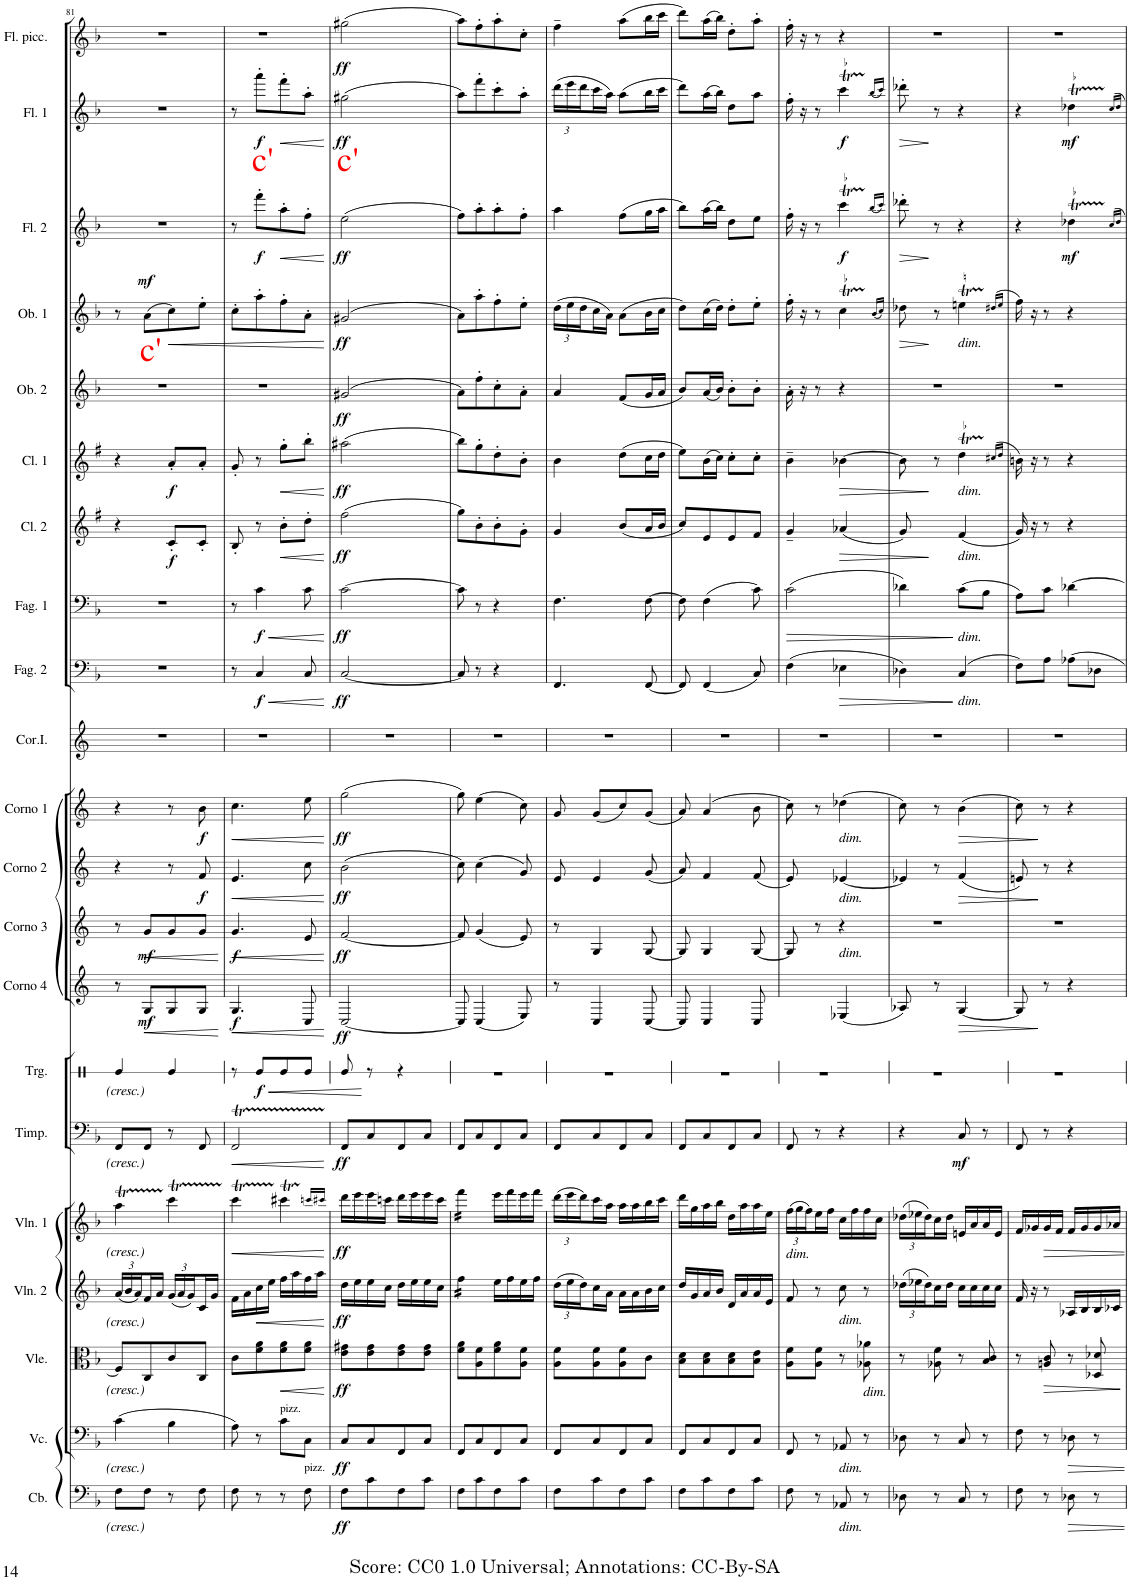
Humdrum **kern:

**kern	**dynam	**kern	**dynam	**kern	**dynam	**kern	**dynam	**kern	**dynam	**kern	**dynam	**kern	**dynam	**kern	**dynam	**kern	**dynam	**kern	**dynam	**kern	**dynam	**kern	**kern	**dynam	**kern	**dynam	**kern	**dynam	**kern	**dynam	**kern	**dynam	**kern	**text	**dynam	**kern	**dynam	**kern	**text	**dynam	**kern	**dynam
*part21	*part21	*part20	*part20	*part19	*part19	*part18	*part18	*part17	*part17	*part16	*part16	*part15	*part15	*part14	*part14	*part13	*part13	*part12	*part12	*part11	*part11	*part10	*part9	*part9	*part8	*part8	*part7	*part7	*part6	*part6	*part5	*part5	*part4	*part4	*part4	*part3	*part3	*part2	*part2	*part2	*part1	*part1
*staff21	*staff21	*staff20	*staff20	*staff19	*staff19	*staff18	*staff18	*staff17	*staff17	*staff16	*staff16	*staff15	*staff15	*staff14	*staff14	*staff13	*staff13	*staff12	*staff12	*staff11	*staff11	*staff10	*staff9	*staff9	*staff8	*staff8	*staff7	*staff7	*staff6	*staff6	*staff5	*staff5	*staff4	*staff4	*staff4	*staff3	*staff3	*staff2	*staff2	*staff2	*staff1	*staff1
*I"Contrabassi	*	*I"Violoncelli	*	*I"Viole	*	*I"Violini 2	*	*I"Violini  1	*	*I"Timpani	*	*I"Triangolo	*	*I"Corno in F 4	*	*I"Corno in F 3	*	*I"Corno in F 2	*	*I"Corno in F 1	*	*I"Corno Inglese	*I"Fagotto 2	*	*I"Fagotto 1	*	*I"Bb Clarinetto 2	*	*I"Bb Clarinetto 1	*	*I"Oboe 2	*	*I"Oboe 1	*	*	*I"Flauto 2	*	*I"Flauto 1	*	*	*I"Flauto Piccolo	*
*I'Cb.	*	*I'Vc.	*	*I'Vle.	*	*I'Vln. 2	*	*I'Vln. 1	*	*I'Timp.	*	*I'Trg.	*	*I'Corno 4	*	*I'Corno 3	*	*I'Corno 2	*	*I'Corno 1	*	*I'Cor.I.	*I'Fag. 2	*	*I'Fag. 1	*	*I'Cl. 2	*	*I'Cl. 1	*	*I'Ob. 2	*	*I'Ob. 1	*	*	*I'Fl. 2	*	*I'Fl. 1	*	*	*I'Fl. picc.	*
!!LO:PB:g=z
*clefF4	*	*clefF4	*	*clefC3	*	*clefG2	*	*clefG2	*	*clefF4	*	*clefX	*	*clefG2	*	*clefG2	*	*clefG2	*	*clefG2	*	*clefG2	*clefF4	*	*clefF4	*	*clefG2	*	*clefG2	*	*clefG2	*	*clefG2	*	*	*clefG2	*	*clefG2	*	*	*clefG2	*
*Trd7c12	*	*	*	*	*	*	*	*	*	*	*	*	*	*Trd4c7	*	*Trd4c7	*	*Trd4c7	*	*Trd4c7	*	*Trd4c7	*	*	*	*	*Trd1c2	*	*Trd1c2	*	*	*	*	*	*	*	*	*	*	*	*Trd-7c-12	*
*k[b-]	*	*k[b-]	*	*k[b-]	*	*k[b-]	*	*k[b-]	*	*k[b-]	*	*k[]	*	*k[]	*	*k[]	*	*k[]	*	*k[]	*	*k[]	*k[b-]	*	*k[b-]	*	*k[f#]	*	*k[f#]	*	*k[b-]	*	*k[b-]	*	*	*k[b-]	*	*k[b-]	*	*	*k[b-]	*
*M2/4	*	*M2/4	*	*M2/4	*	*M2/4	*	*M2/4	*	*M2/4	*	*M2/4	*	*M2/4	*	*M2/4	*	*M2/4	*	*M2/4	*	*M2/4	*M2/4	*	*M2/4	*	*M2/4	*	*M2/4	*	*M2/4	*	*M2/4	*	*	*M2/4	*	*M2/4	*	*	*M2/4	*
*	*	*	*	*	*	*Xbrackettup	*	*	*	*	*	*	*	*	*	*	*	*	*	*	*	*	*	*	*	*	*	*	*	*	*	*	*	*	*	*	*	*	*	*	*	*
=81	=81	=81	=81	=81	=81	=81	=81	=81	=81	=81	=81	=81	=81	=81	=81	=81	=81	=81	=81	=81	=81	=81	=81	=81	=81	=81	=81	=81	=81	=81	=81	=81	=81	=81	=81	=81	=81	=81	=81	=81	=81	=81
8F\L	.	(4c\	.	8F/L]	.	(24a/LL	.	4aat\	.	8FF/L	.	4Re/	.	8r	.	8r	.	4r	.	4r	.	2r	2r	.	2r	.	4r	.	4r	.	2r	.	8r	.	.	2r	.	2r	.	.	2r	.
.	.	.	.	.	.	24b-/	.	.	.	.	.	.	.	.	.	.	.	.	.	.	.	.	.	.	.	.	.	.	.	.	.	.	.	.	.	.	.	.	.	.	.	.
.	.	.	.	.	.	24a/)	.	.	.	.	.	.	.	.	.	.	.	.	.	.	.	.	.	.	.	.	.	.	.	.	.	.	.	.	.	.	.	.	.	.	.	.
!	!	!	!	!	!	!	!	!	!	!	!	!	!	!	!LO:HP:b	!	!LO:HP:b	!	!	!	!	!	!	!	!	!	!	!	!	!	!	!	!	!LO:LY:b:color=#FF0000	!	!	!	!	!	!	!	!
!	!	!	!	!	!	!	!	!	!	!	!	!	!	!	!LO:DY:n=1:b	!	!LO:DY:n=1:b	!	!	!	!	!	!	!	!	!	!	!	!	!	!	!	!	!	!LO:DY:a	!	!	!	!	!	!	!
8F\J	.	.	.	8C/	.	16f/	.	.	.	8FF/J	.	.	.	8G/L	< mf	8g/L	< mf	.	.	.	.	.	.	.	.	.	.	.	.	.	.	.	(8a\L	c'	mf	.	.	.	.	.	.	.
.	.	.	.	.	.	16a/JJ	.	.	.	.	.	.	.	.	.	.	.	.	.	.	.	.	.	.	.	.	.	.	.	.	.	.	.	.	.	.	.	.	.	.	.	.
!	!	!	!	!	!	!	!	!	!	!	!	!	!	!	!	!	!	!	!	!	!	!	!	!	!	!	!	!LO:DY:b	!	!LO:DY:b	!	!	!	!	!LO:HP:b	!	!	!	!	!	!	!
8r	.	4B-\	.	8c/	.	(24g/LL	.	4cccT\	.	8r	.	4Re/	.	8G/	.	8g/	.	8r	.	8r	.	.	.	.	.	.	8c'/L	f	8a'/L	f	.	.	8cc\)	.	<	.	.	.	.	.	.	.
.	.	.	.	.	.	24a/	.	.	.	.	.	.	.	.	.	.	.	.	.	.	.	.	.	.	.	.	.	.	.	.	.	.	.	.	.	.	.	.	.	.	.	.
.	.	.	.	.	.	24g/)	.	.	.	.	.	.	.	.	.	.	.	.	.	.	.	.	.	.	.	.	.	.	.	.	.	.	.	.	.	.	.	.	.	.	.	.
!	!	!	!	!	!	!	!	!	!	!	!	!	!	!	!	!	!	!	!LO:DY:b	!	!LO:DY:b	!	!	!	!	!	!	!	!	!	!	!	!	!	!	!	!	!	!	!	!	!
8F\	.	.	.	8C/J	.	16c/	.	.	.	8FF/	.	.	.	8G/J	.	8g/J	.	8f/	f	8b\	f	.	.	.	.	.	8c'/J	.	8a'/J	.	.	.	8ee'\J	.	.	.	.	.	.	.	.	.
.	.	.	.	.	.	16g/JJ	.	.	.	.	.	.	.	.	.	.	.	.	.	.	.	.	.	.	.	.	.	.	.	.	.	.	.	.	.	.	.	.	.	.	.	.
.	.	.	.	.	.	.	.	.	.	.	.	.	.	.	[	.	[	.	.	.	.	.	.	.	.	.	.	.	.	.	.	.	.	.	.	.	.	.	.	.	.	.
=82	=82	=82	=82	=82	=82	=82	=82	=82	=82	=82	=82	=82	=82	=82	=82	=82	=82	=82	=82	=82	=82	=82	=82	=82	=82	=82	=82	=82	=82	=82	=82	=82	=82	=82	=82	=82	=82	=82	=82	=82	=82	=82
!	!	!	!	!	!	!	!	!	!LO:HP:b	!	!LO:HP:b	!	!	!	!LO:HP:b	!	!LO:HP:b	!	!LO:HP:b	!	!LO:HP:b	!	!	!	!	!	!	!	!	!	!	!	!	!	!	!	!	!	!	!	!	!
!	!	!	!	!	!	!	!	!	!	!	!	!	!	!	!LO:DY:n=1:b	!	!LO:DY:n=1:b	!	!	!	!	!	!	!	!	!	!	!	!	!	!	!	!	!	!	!	!	!	!	!	!	!
8F\	.	8A\)	.	8c\L	.	16f\LL	.	4cccT\	<	2FFT/	<	8r	.	4.G/	< f	4.g/	< f	4.e/	<	4.cc\	<	2r	8r	.	8r	.	8B'/	.	8g'/	.	2r	.	8cc'>\L	.	.	8r	.	8r	.	.	2r	.
.	.	.	.	.	.	16a\	.	.	.	.	.	.	.	.	.	.	.	.	.	.	.	.	.	.	.	.	.	.	.	.	.	.	.	.	.	.	.	.	.	.	.	.
!	!	!	!	!	!	!	!LO:HP:b	!	!	!	!	!	!LO:HP:b	!	!	!	!	!	!	!	!	!	!	!LO:HP:b	!	!LO:HP:b	!	!	!	!	!	!	!	!	!	!	!	!	!LO:LY:b:color=#FF0000	!	!	!
!	!	!	!	!	!	!	!	!	!	!	!	!	!LO:DY:n=1:b	!	!	!	!	!	!	!	!	!	!	!LO:DY:n=1:b	!	!LO:DY:n=1:b	!	!	!	!	!	!	!	!	!	!	!LO:DY:b	!	!	!LO:DY:b	!	!
8r	.	8r	.	8f\ 8a\	.	16cc\	<	.	.	.	.	8Re/L	< f	.	.	.	.	.	.	.	.	.	4C/	< f	4c\	< f	8r	.	8r	.	.	.	8aa'>\	.	.	8fff'\L	f	8aaa'\L	c'	f	.	.
.	.	.	.	.	.	16ee\JJ	.	.	.	.	.	.	.	.	.	.	.	.	.	.	.	.	.	.	.	.	.	.	.	.	.	.	.	.	.	.	.	.	.	.	.	.
!	!	!LO:TX:a:t=pizz.	!	!	!	!	!	!	!	!	!	!	!	!	!	!	!	!	!	!	!	!	!	!	!	!	!	!	!	!	!	!	!	!	!	!	!	!	!	!	!	!
!	!	!	!	!	!LO:HP:b	!	!	!	!	!	!	!	!	!	!	!	!	!	!	!	!	!	!	!	!	!	!	!LO:HP:b	!	!LO:HP:b	!	!	!	!	!	!	!LO:HP:b	!	!	!LO:HP:b	!	!
8r	.	8c\L	.	8f\ 8a\	<	16ff\LL	.	4ccc#Xt\	.	.	.	8Re/	.	.	.	.	.	.	.	.	.	.	.	.	.	.	8b'\L	<	8gg'\L	<	.	.	8ff'>\	.	.	8aa'\	<	8fff'\	.	<	.	.
.	.	.	.	.	.	16aa\	.	.	.	.	.	.	.	.	.	.	.	.	.	.	.	.	.	.	.	.	.	.	.	.	.	.	.	.	.	.	.	.	.	.	.	.
!LO:TX:a:t=pizz.	!	!	!	!	!	!	!	!	!	!	!	!	!	!	!	!	!	!	!	!	!	!	!	!	!	!	!	!	!	!	!	!	!	!	!	!	!	!	!	!	!	!
8F\	.	8C\J	.	8f\ 8a\J	.	16ff\	.	.	.	.	.	8Re/J	.	8C/	.	8e/	.	8cc\	.	8ee\	.	.	8C/	.	8c\	.	8dd'\J	.	8bb'\J	.	.	.	8a'>\J	.	.	8ff'\J	.	8aa'\J	.	.	.	.
.	.	.	.	.	.	16aa\JJ	.	.	.	.	.	.	.	.	.	.	.	.	.	.	.	.	.	.	.	.	.	.	.	.	.	.	.	.	.	.	.	.	.	.	.	.
.	.	.	.	.	.	.	.	16qcccn/LL	.	.	.	.	.	.	.	.	.	.	.	.	.	.	.	.	.	.	.	.	.	.	.	.	.	.	.	.	.	.	.	.	.	.
.	.	.	.	.	.	.	.	16qccc#X/JJ	.	.	.	.	.	.	.	.	.	.	.	.	.	.	.	.	.	.	.	.	.	.	.	.	.	.	.	.	.	.	.	.	.	.
.	.	.	.	.	[	.	[	.	[	.	[	.	.	.	[	.	[	.	[	.	[	.	.	[	.	[	.	[	.	[	.	.	.	.	[	.	[	.	.	[	.	.
=83	=83	=83	=83	=83	=83	=83	=83	=83	=83	=83	=83	=83	=83	=83	=83	=83	=83	=83	=83	=83	=83	=83	=83	=83	=83	=83	=83	=83	=83	=83	=83	=83	=83	=83	=83	=83	=83	=83	=83	=83	=83	=83
!	!LO:DY:b	!	!LO:DY:b	!	!LO:DY:b	!	!LO:DY:b	!	!LO:DY:b	!	!LO:DY:b	!	!	!	!LO:DY:b	!	!LO:DY:b	!	!LO:DY:b	!	!LO:DY:b	!	!	!LO:DY:b	!	!LO:DY:b	!	!LO:DY:b	!	!LO:DY:b	!	!LO:DY:b	!	!	!LO:DY:b	!	!LO:DY:b	!	!LO:LY:b:color=#FF0000	!LO:DY:b	!	!LO:DY:b
8F\L	ff	8C/L	ff	8e\ 8g#X\L	ff	16dd\LL	ff	16ddd\LL	ff	8FF/L	ff	8Re/	.	[2C/	ff	[2f/	ff	(2b\	ff	(2gg\	ff	2r	[2C/	ff	[2c\	ff	(2ff#\	ff	(2aa#X\	ff	(2g#X/	ff	(2g#X/	.	ff	(2ee\	ff	(2gg#X\	c'	ff	(2gg#X\	ff
.	.	.	.	.	.	16ee\	.	16eee\	.	.	.	.	.	.	.	.	.	.	.	.	.	.	.	.	.	.	.	.	.	.	.	.	.	.	.	.	.	.	.	.	.	.
8c\	.	8C/	.	8e\ 8g#\	.	16ee\	.	16eee\	.	8C/	.	8r	[	.	.	.	.	.	.	.	.	.	.	.	.	.	.	.	.	.	.	.	.	.	.	.	.	.	.	.	.	.
.	.	.	.	.	.	16cc\JJ	.	16cccn\JJ	.	.	.	.	.	.	.	.	.	.	.	.	.	.	.	.	.	.	.	.	.	.	.	.	.	.	.	.	.	.	.	.	.	.
8F\	.	8FF/	.	8e\ 8g#\	.	16dd\LL	.	16ddd\LL	.	8FF/	.	4r	.	.	.	.	.	.	.	.	.	.	.	.	.	.	.	.	.	.	.	.	.	.	.	.	.	.	.	.	.	.
.	.	.	.	.	.	16ee\	.	16eee\	.	.	.	.	.	.	.	.	.	.	.	.	.	.	.	.	.	.	.	.	.	.	.	.	.	.	.	.	.	.	.	.	.	.
8c\J	.	8C/J	.	8e\ 8g#\J	.	16ee\	.	16eee\	.	8C/J	.	.	.	.	.	.	.	.	.	.	.	.	.	.	.	.	.	.	.	.	.	.	.	.	.	.	.	.	.	.	.	.
.	.	.	.	.	.	16cc\JJ	.	16ccc\JJ	.	.	.	.	.	.	.	.	.	.	.	.	.	.	.	.	.	.	.	.	.	.	.	.	.	.	.	.	.	.	.	.	.	.
=84	=84	=84	=84	=84	=84	=84	=84	=84	=84	=84	=84	=84	=84	=84	=84	=84	=84	=84	=84	=84	=84	=84	=84	=84	=84	=84	=84	=84	=84	=84	=84	=84	=84	=84	=84	=84	=84	=84	=84	=84	=84	=84
*	*	*	*	*	*	*tremolo	*	*	*	*	*	*	*	*	*	*	*	*	*	*	*	*	*	*	*	*	*	*	*	*	*	*	*	*	*	*	*	*	*	*	*	*
*	*	*	*	*	*	*	*	*tremolo	*	*	*	*	*	*	*	*	*	*	*	*	*	*	*	*	*	*	*	*	*	*	*	*	*	*	*	*	*	*	*	*	*	*
8F\L	.	8FF/L	.	8f\ 8a\L	.	16ff\LL	.	16fff\LL	.	8FF/L	.	2r	.	8C/]	.	8f/]	.	8cc\)	.	8gg\)	.	2r	8C/]	.	8c\]	.	8gg\L)	.	8bb\L)	.	8a\L)	.	8a\L)	.	.	8ff\L)	.	8aa\L)	.	.	8aa\L)	.
.	.	.	.	.	.	16ff\	.	16fff\	.	.	.	.	.	.	.	.	.	.	.	.	.	.	.	.	.	.	.	.	.	.	.	.	.	.	.	.	.	.	.	.	.	.
8c\	.	8C/	.	8A\ 8f\	.	16ff\	.	16fff\	.	8C/	.	.	.	(4C/	.	(4g/	.	(4cc\	.	(4ee\	.	.	8r	.	8r	.	8b'\	.	8gg'\	.	8ff'\	.	8aa'\	.	.	8aa'\	.	8fff'\	.	.	8ff'\	.
.	.	.	.	.	.	16ff\JJ	.	16fff\JJ	.	.	.	.	.	.	.	.	.	.	.	.	.	.	.	.	.	.	.	.	.	.	.	.	.	.	.	.	.	.	.	.	.	.
*	*	*	*	*	*	*	*	*Xtremolo	*	*	*	*	*	*	*	*	*	*	*	*	*	*	*	*	*	*	*	*	*	*	*	*	*	*	*	*	*	*	*	*	*	*
*	*	*	*	*	*	*Xtremolo	*	*	*	*	*	*	*	*	*	*	*	*	*	*	*	*	*	*	*	*	*	*	*	*	*	*	*	*	*	*	*	*	*	*	*	*
8F\	.	8FF/	.	8f\ 8a\	.	16ee\LL	.	16eee\LL	.	8FF/	.	.	.	.	.	.	.	.	.	.	.	.	4r	.	4r	.	8b'\	.	8dd'\	.	8cc'\	.	8ff'\	.	.	8aa'\	.	8ccc'\	.	.	8aa'\	.
.	.	.	.	.	.	16ff\	.	16fff\	.	.	.	.	.	.	.	.	.	.	.	.	.	.	.	.	.	.	.	.	.	.	.	.	.	.	.	.	.	.	.	.	.	.
8c\J	.	8C/J	.	8A\ 8f\J	.	16ee\	.	16eee\	.	8C/J	.	.	.	8E/)	.	8e/)	.	8g/)	.	8cc\)	.	.	.	.	.	.	8g'\J	.	8b'\J	.	8a'\J	.	8ee'\J	.	.	8ff'\J	.	8aa'\J	.	.	8cc'\J	.
.	.	.	.	.	.	16ff\JJ	.	16fff\JJ	.	.	.	.	.	.	.	.	.	.	.	.	.	.	.	.	.	.	.	.	.	.	.	.	.	.	.	.	.	.	.	.	.	.
=85	=85	=85	=85	=85	=85	=85	=85	=85	=85	=85	=85	=85	=85	=85	=85	=85	=85	=85	=85	=85	=85	=85	=85	=85	=85	=85	=85	=85	=85	=85	=85	=85	=85	=85	=85	=85	=85	=85	=85	=85	=85	=85
*	*	*	*	*	*	*	*	*Xbrackettup	*	*	*	*	*	*	*	*	*	*	*	*	*	*	*	*	*	*	*	*	*	*	*	*	*Xbrackettup	*	*	*	*	*Xbrackettup	*	*	*	*
8F\L	.	8FF/L	.	8A\ 8f\L	.	(24dd\LL	.	(24ddd\LL	.	8FF/L	.	2r	.	8r	.	8r	.	8e/	.	8g/	.	2r	4.FF/	.	4.F\	.	4g/	.	4b\	.	4a/	.	(24dd\LL	.	.	4aa\	.	(24ddd\LL	.	.	4ff~\	.
.	.	.	.	.	.	24ee\	.	24eee\	.	.	.	.	.	.	.	.	.	.	.	.	.	.	.	.	.	.	.	.	.	.	.	.	24ee\	.	.	.	.	24eee\	.	.	.	.
.	.	.	.	.	.	24dd\)	.	24ddd\)	.	.	.	.	.	.	.	.	.	.	.	.	.	.	.	.	.	.	.	.	.	.	.	.	24dd\	.	.	.	.	24ddd\	.	.	.	.
8c\	.	8C/	.	8A\ 8f\	.	16cc\	.	16ccc\	.	8C/	.	.	.	4C/	.	4G/	.	4e/	.	(8g/L	.	.	.	.	.	.	.	.	.	.	.	.	16cc\	.	.	.	.	16ccc\	.	.	.	.
.	.	.	.	.	.	16a\JJ	.	16aa\JJ	.	.	.	.	.	.	.	.	.	.	.	.	.	.	.	.	.	.	.	.	.	.	.	.	16a\JJ)	.	.	.	.	16aa\JJ)	.	.	.	.
8F\	.	8FF/	.	8A\ 8f\	.	16a\LL	.	16aa\LL	.	8FF/	.	.	.	.	.	.	.	.	.	8cc/)	.	.	.	.	.	.	(8b/L	.	(8dd\L	.	(8f/L	.	(8a\L	.	.	(8ff\L	.	(>8aa\L	.	.	(8aa\L	.
.	.	.	.	.	.	16a\	.	16aa\	.	.	.	.	.	.	.	.	.	.	.	.	.	.	.	.	.	.	.	.	.	.	.	.	.	.	.	.	.	.	.	.	.	.
8c\J	.	8C/J	.	8c\J	.	16b-\	.	16bb-\	.	8C/J	.	.	.	[8C/	.	[8G/	.	(8g/	.	(8g/J	.	.	[8FF/	.	[8F\	.	16a/L	.	16cc\L	.	16g/L	.	16b-\L	.	.	16gg\L	.	16bb-\L	.	.	16bb-\L	.
.	.	.	.	.	.	16cc\JJ	.	16ccc\JJ	.	.	.	.	.	.	.	.	.	.	.	.	.	.	.	.	.	.	16b/JJ	.	16dd\JJ	.	16a/JJ	.	16cc\JJ	.	.	16aa\JJ	.	16ccc\JJ	.	.	16ccc\JJ	.
=86	=86	=86	=86	=86	=86	=86	=86	=86	=86	=86	=86	=86	=86	=86	=86	=86	=86	=86	=86	=86	=86	=86	=86	=86	=86	=86	=86	=86	=86	=86	=86	=86	=86	=86	=86	=86	=86	=86	=86	=86	=86	=86
8F\L	.	8FF/L	.	8B-\ 8d\L	.	16dd/LL	.	16ddd\LL	.	8FF/L	.	2r	.	8C/]	.	8G/]	.	8a/)	.	8a/)	.	2r	8FF/]	.	8F\]	.	8cc/L)	.	8ee\L)	.	8b-/L)	.	8dd\L)	.	.	8bb-\L)	.	8ddd\L)	.	.	8ddd\L)	.
.	.	.	.	.	.	16g/	.	16gg\	.	.	.	.	.	.	.	.	.	.	.	.	.	.	.	.	.	.	.	.	.	.	.	.	.	.	.	.	.	.	.	.	.	.
8c\	.	8C/	.	8B-\ 8d\	.	16a/	.	16aa\	.	8C/	.	.	.	4C/	.	4G/	.	4f/	.	(4a/	.	.	(4FF/	.	(4F\	.	8e/	.	(16b\L	.	(16a/L	.	(16cc\L	.	.	(16aa\L	.	(16aa\L	.	.	(16aa\L	.
.	.	.	.	.	.	16b-/JJ	.	16bb-\JJ	.	.	.	.	.	.	.	.	.	.	.	.	.	.	.	.	.	.	.	.	16cc\JJ)	.	16b-/JJ)	.	16dd\JJ)	.	.	16bb-\JJ)	.	16bb-\JJ)	.	.	16bb-\JJ)	.
8F\	.	8FF/	.	8B-\ 8d\	.	16d/LL	.	16dd\LL	.	8FF/	.	.	.	.	.	.	.	.	.	.	.	.	.	.	.	.	8e/	.	8cc'\L	.	8b-'\L	.	8dd'\L	.	.	8dd\L	.	8dd\L	.	.	8dd'\L	.
.	.	.	.	.	.	16a/	.	16aa\	.	.	.	.	.	.	.	.	.	.	.	.	.	.	.	.	.	.	.	.	.	.	.	.	.	.	.	.	.	.	.	.	.	.
8c\J	.	8C/J	.	8B-\ 8e\J	.	16a/	.	16aa\	.	8C/J	.	.	.	8C/	.	[8G/	.	(8f/	.	8b\	.	.	8C/)	.	8c\)	.	8f#/J	.	8cc'\J	.	8b-'\J	.	8ee'\J	.	.	8ee\J	.	8aa\J	.	.	8aa'\J	.
.	.	.	.	.	.	16e/JJ	.	16ee\JJ	.	.	.	.	.	.	.	.	.	.	.	.	.	.	.	.	.	.	.	.	.	.	.	.	.	.	.	.	.	.	.	.	.	.
=87	=87	=87	=87	=87	=87	=87	=87	=87	=87	=87	=87	=87	=87	=87	=87	=87	=87	=87	=87	=87	=87	=87	=87	=87	=87	=87	=87	=87	=87	=87	=87	=87	=87	=87	=87	=87	=87	=87	=87	=87	=87	=87
!	!	!	!	!	!	!	!	!LO:TX:b:i:t=dim.	!	!	!	!	!	!	!	!	!	!	!	!	!	!	!	!	!	!	!	!	!	!	!	!	!	!	!	!	!	!	!	!	!	!
!	!	!	!	!	!	!	!	!	!	!	!	!	!	!	!	!	!	!	!	!	!	!	!	!	!	!LO:HP:b	!	!	!	!	!	!	!	!	!	!	!	!	!	!	!	!
8F\	.	8FF/	.	8A\ 8f\L	.	8f/	.	(24ff\LL	.	8FF/	.	2r	.	8ryy	.	8G/]	.	8e/)	.	8cc\)	.	2r	(4F\	.	(2c\	>	4g~/	.	4b~\	.	16a'\	.	16ff'\	.	.	16ff'\	.	16ff'\	.	.	16ff'\	.
.	.	.	.	.	.	.	.	24gg\	.	.	.	.	.	.	.	.	.	.	.	.	.	.	.	.	.	.	.	.	.	.	.	.	.	.	.	.	.	.	.	.	.	.
.	.	.	.	.	.	.	.	.	.	.	.	.	.	.	.	.	.	.	.	.	.	.	.	.	.	.	.	.	.	.	16r	.	16r	.	.	16r	.	16r	.	.	16r	.
.	.	.	.	.	.	.	.	24ff\)	.	.	.	.	.	.	.	.	.	.	.	.	.	.	.	.	.	.	.	.	.	.	.	.	.	.	.	.	.	.	.	.	.	.
8r	.	8r	.	8A\ 8f\J	.	8r	.	16ee\	.	8r	.	.	.	8ryy	.	8r	.	8ryy	.	8r	.	.	.	.	.	.	.	.	.	.	8r	.	8r	.	.	8r	.	8r	.	.	8r	.
.	.	.	.	.	.	.	.	16ff\JJ	.	.	.	.	.	.	.	.	.	.	.	.	.	.	.	.	.	.	.	.	.	.	.	.	.	.	.	.	.	.	.	.	.	.
!	!	!	!	!	!	!	!	!	!	!	!	!	!	!	!	!	!	!	!	!LO:TX:b:i:t=dim.	!	!	!	!	!	!	!	!	!	!	!	!	!	!	!	!	!	!	!	!	!	!
!	!	!	!	!	!	!	!	!	!	!	!	!	!	!	!	!	!	!LO:TX:b:i:t=dim.	!	!	!	!	!	!	!	!	!	!	!	!	!	!	!	!	!	!	!	!	!	!	!	!
!	!	!	!	!	!	!	!	!	!	!	!	!	!	!LO:TX:a:i:t=dim.	!	!	!	!	!	!	!	!	!	!	!	!	!	!	!	!	!	!	!	!	!	!	!	!	!	!	!	!
!	!	!	!	!	!	!LO:TX:b:i:t=dim.	!	!	!	!	!	!	!	!	!	!	!	!	!	!	!	!	!	!	!	!	!	!	!	!	!	!	!	!	!	!	!	!	!	!	!	!
!	!	!LO:TX:b:i:t=dim.	!	!	!	!	!	!	!	!	!	!	!	!	!	!	!	!	!	!	!	!	!	!	!	!	!	!	!	!	!	!	!	!	!	!	!	!	!	!	!	!
!LO:TX:b:i:t=dim.	!	!	!	!	!	!	!	!	!	!	!	!	!	!	!	!	!	!	!	!	!	!	!	!	!	!	!	!	!	!	!	!	!	!	!	!	!	!	!	!	!	!
!	!	!	!	!	!	!	!	!	!	!	!	!	!	!	!	!	!	!	!	!	!	!	!	!LO:HP:b	!	!	!	!LO:HP:b	!	!LO:HP:b	!	!	!LO:TR:acc=-	!	!	!LO:TR:acc=-	!LO:DY:b	!LO:TR:acc=-	!	!LO:DY:b	!	!
8AA-X/	.	8AA-X/	.	8r	.	8cc\	.	16cc\LL	.	4r	.	.	.	(4E-X/	.	4r	.	[<4e-X/	.	(4dd-X\	.	.	4E-X\	>	.	.	(<4a-X/	>	[4b-X\	>	4r	.	4cct\	.	.	4ccct\	f	4ccct\	.	f	4r	.
.	.	.	.	.	.	.	.	16ff\	.	.	.	.	.	.	.	.	.	.	.	.	.	.	.	.	.	.	.	.	.	.	.	.	.	.	.	.	.	.	.	.	.	.
!	!	!	!	!LO:TX:b:i:t=dim.	!	!	!	!	!	!	!	!	!	!	!	!	!	!	!	!	!	!	!	!	!	!	!	!	!	!	!	!	!	!	!	!	!	!	!	!	!	!
8r	.	8r	.	8A-X\ 8a-X\	.	8r	.	16ff\	.	.	.	.	.	.	.	.	.	.	.	.	.	.	.	.	.	.	.	.	.	.	.	.	.	.	.	.	.	.	.	.	.	.
.	.	.	.	.	.	.	.	16cc\JJ	.	.	.	.	.	.	.	.	.	.	.	.	.	.	.	.	.	.	.	.	.	.	.	.	.	.	.	.	.	.	.	.	.	.
.	.	.	.	.	.	.	.	.	.	.	.	.	.	.	.	.	.	.	.	.	.	.	.	.	.	.	.	.	.	.	.	.	(16qb-/LL	.	.	(16qbb-/LL	.	(16qbb-/LL	.	.	.	.
.	.	.	.	.	.	.	.	.	.	.	.	.	.	.	.	.	.	.	.	.	.	.	.	.	.	.	.	.	.	.	.	.	16qcc/JJ)	.	.	16qccc/JJ)	.	16qccc/JJ)	.	.	.	.
=88	=88	=88	=88	=88	=88	=88	=88	=88	=88	=88	=88	=88	=88	=88	=88	=88	=88	=88	=88	=88	=88	=88	=88	=88	=88	=88	=88	=88	=88	=88	=88	=88	=88	=88	=88	=88	=88	=88	=88	=88	=88	=88
!	!	!	!	!	!	!	!	!	!	!	!	!	!	!	!	!	!	!	!	!	!	!	!	!	!	!	!	!	!	!	!	!	!	!	!LO:HP:b	!	!LO:HP:b	!	!	!LO:HP:b	!	!
8D-X\	.	8D-X\	.	8r	.	(24dd-X\LL	.	(24dd-X\LL	.	4r	.	2r	.	8A-X/)	.	2r	.	8e-X/]	.	8cc\)	.	2r	4D-X\)	.	4d-X\)	.	8g/)	.	8b-\]	.	2r	.	8dd-X\	.	>	8ddd-X'\	>	8ddd-X'\	.	>	2r	.
.	.	.	.	.	.	24ee-X\	.	24ee-X\	.	.	.	.	.	.	.	.	.	.	.	.	.	.	.	.	.	.	.	.	.	.	.	.	.	.	.	.	.	.	.	.	.	.
.	.	.	.	.	.	24dd-\)	.	24dd-\)	.	.	.	.	.	.	.	.	.	.	.	.	.	.	.	.	.	.	.	.	.	.	.	.	.	.	.	.	.	.	.	.	.	.
8r	.	8r	.	8A-X\ 8f\	.	16cc\	.	16cc\	.	.	.	.	.	8r	.	.	.	8r	.	8r	.	.	.	.	.	.	8ryy	]	8r	]	.	.	8r	.	]	8r	]	8r	.	]	.	.
.	.	.	.	.	.	16dd-\JJ	.	16dd-\JJ	.	.	.	.	.	.	.	.	.	.	.	.	.	.	.	.	.	.	.	.	.	.	.	.	.	.	.	.	.	.	.	.	.	.
!	!	!	!	!	!	!	!	!	!	!	!	!	!	!	!	!	!	!	!	!	!	!	!	!	!	!	!	!	!	!	!	!	!LO:TX:b:i:t=dim.	!	!	!	!	!	!	!	!	!
!	!	!	!	!	!	!	!	!	!	!	!	!	!	!	!	!	!	!	!	!	!	!	!	!	!	!	!	!	!LO:TX:b:i:t=dim.	!	!	!	!	!	!	!	!	!	!	!	!	!
!	!	!	!	!	!	!	!	!	!	!	!	!	!	!	!	!	!	!	!	!	!	!	!	!	!	!	!LO:TX:b:i:t=dim.	!	!	!	!	!	!	!	!	!	!	!	!	!	!	!
!	!	!	!	!	!	!	!	!	!	!	!	!	!	!	!	!	!	!	!	!	!	!	!	!	!LO:TX:b:i:t=dim.	!	!	!	!	!	!	!	!	!	!	!	!	!	!	!	!	!
!	!	!	!	!	!	!	!	!	!	!	!	!	!	!	!	!	!	!	!	!	!	!	!LO:TX:b:i:t=dim.	!	!	!	!	!	!	!	!	!	!	!	!	!	!	!	!	!	!	!
!	!	!	!	!	!	!	!	!	!	!	!LO:DY:b	!	!	!	!LO:HP:b	!	!	!	!LO:HP:b	!	!LO:HP:b	!	!	!	!	!	!	!	!LO:TR:acc=-	!	!	!	!	!	!	!	!	!	!	!	!	!
8C/	.	8C/	.	8r	.	16cc\LL	.	16en/LL	.	8C/	mf	.	.	[4G/	>	.	.	(4f/	>	(4b\	>	.	(4C/	]	(8c\L	]	(4f#/	.	4ddt\	.	.	.	4eent\	.	.	4r	.	4r	.	.	.	.
.	.	.	.	.	.	16cc\	.	16a/	.	.	.	.	.	.	.	.	.	.	.	.	.	.	.	.	.	.	.	.	.	.	.	.	.	.	.	.	.	.	.	.	.	.
8r	.	8r	.	8B-/ 8c/	.	16cc\	.	16a/	.	8r	.	.	.	.	.	.	.	.	.	.	.	.	.	.	8B-\J	.	.	.	.	.	.	.	.	.	.	.	.	.	.	.	.	.
.	.	.	.	.	.	16cc\JJ	.	16e/JJ	.	.	.	.	.	.	.	.	.	.	.	.	.	.	.	.	.	.	.	.	.	.	.	.	.	.	.	.	.	.	.	.	.	.
.	.	.	.	.	.	.	.	.	.	.	.	.	.	.	.	.	.	.	.	.	.	.	.	.	.	.	.	.	(>16qcc#X/LL	.	.	.	(>16qdd#X/LL	.	.	.	.	.	.	.	.	.
.	.	.	.	.	.	.	.	.	.	.	.	.	.	.	.	.	.	.	.	.	.	.	.	.	.	.	.	.	16qdd/JJ	.	.	.	16qee/JJ	.	.	.	.	.	.	.	.	.
=89	=89	=89	=89	=89	=89	=89	=89	=89	=89	=89	=89	=89	=89	=89	=89	=89	=89	=89	=89	=89	=89	=89	=89	=89	=89	=89	=89	=89	=89	=89	=89	=89	=89	=89	=89	=89	=89	=89	=89	=89	=89	=89
8F\	.	8F\	.	8r	.	16f/	.	16f/LL	.	8FF/	.	2r	.	8G/]	.	2r	.	8en/)	.	8cc\)	.	2r	8F\L)	.	8A\L)	.	16g/)	.	16bn\)	.	2r	.	16ff\)	.	.	4r	.	4r	.	.	2r	.
.	.	.	.	.	.	16r	.	16g-X/	.	.	.	.	.	.	.	.	.	.	.	.	.	.	.	.	.	.	16r	.	16r	.	.	.	16r	.	.	.	.	.	.	.	.	.
!	!	!	!	!	!LO:HP:b	!	!	!	!	!	!	!	!	!	!	!	!	!	!	!	!	!	!	!	!	!	!	!	!	!	!	!	!	!	!	!	!	!	!	!	!	!
8r	.	8r	.	8An/ 8c/	>	8r	.	16g-/	.	8r	.	.	.	8r	]	.	.	8r	]	8r	]	.	8A\J	.	8c\J	.	8r	.	8r	.	.	.	8r	.	.	.	.	.	.	.	.	.
.	.	.	.	.	.	.	.	16f/JJ	.	.	.	.	.	.	.	.	.	.	.	.	.	.	.	.	.	.	.	.	.	.	.	.	.	.	.	.	.	.	.	.	.	.
!	!	!	!	!	!	!	!	!	!	!	!	!	!	!	!	!	!	!	!	!	!	!	!	!	!	!	!	!	!	!	!	!	!	!	!	!LO:TR:acc=-	!LO:DY:b	!LO:TR:acc=-	!	!LO:DY:b	!	!
8D-X\	.	8D-X\	.	8r	.	16A-X/LL	.	16f/LL	.	4r	.	.	.	4r	.	.	.	4r	.	4r	.	.	8A-X\L	.	[4d-X\	.	4r	.	4r	.	.	.	4r	.	.	4dd-XT\	mf	4dd-XT\	.	mf	.	.
.	.	.	.	.	.	16B-/	.	16g-/	.	.	.	.	.	.	.	.	.	.	.	.	.	.	.	.	.	.	.	.	.	.	.	.	.	.	.	.	.	.	.	.	.	.
8r	.	8r	.	8D-X/ 8d-X/	.	16B-/	.	16g-/	.	.	.	.	.	.	.	.	.	.	.	.	.	.	8D-X\J	.	.	.	.	.	.	.	.	.	.	.	.	.	.	.	.	.	.	.
.	.	.	.	.	.	16c-X/JJ	.	16a-X/JJ	.	.	.	.	.	.	.	.	.	.	.	.	.	.	.	.	.	.	.	.	.	.	.	.	.	.	.	.	.	.	.	.	.	.
.	.	.	.	.	.	.	.	.	.	.	.	.	.	.	.	.	.	.	.	.	.	.	.	.	.	.	.	.	.	.	.	.	.	.	.	16qcc/LL	.	16qcc/LL	.	.	.	.
.	.	.	.	.	.	.	.	.	.	.	.	.	.	.	.	.	.	.	.	.	.	.	.	.	.	.	.	.	.	.	.	.	.	.	.	16qdd-/JJ	.	16qdd-/JJ	.	.	.	.
.	.	.	.	.	]	.	.	.	.	.	.	.	.	.	.	.	.	.	.	.	.	.	.	.	.	.	.	.	.	.	.	.	.	.	.	.	.	.	.	.	.	.
=	=	=	=	=	=	=	=	=	=	=	=	=	=	=	=	=	=	=	=	=	=	=	=	=	=	=	=	=	=	=	=	=	=	=	=	=	=	=	=	=	=	=
*-	*-	*-	*-	*-	*-	*-	*-	*-	*-	*-	*-	*-	*-	*-	*-	*-	*-	*-	*-	*-	*-	*-	*-	*-	*-	*-	*-	*-	*-	*-	*-	*-	*-	*-	*-	*-	*-	*-	*-	*-	*-	*-
